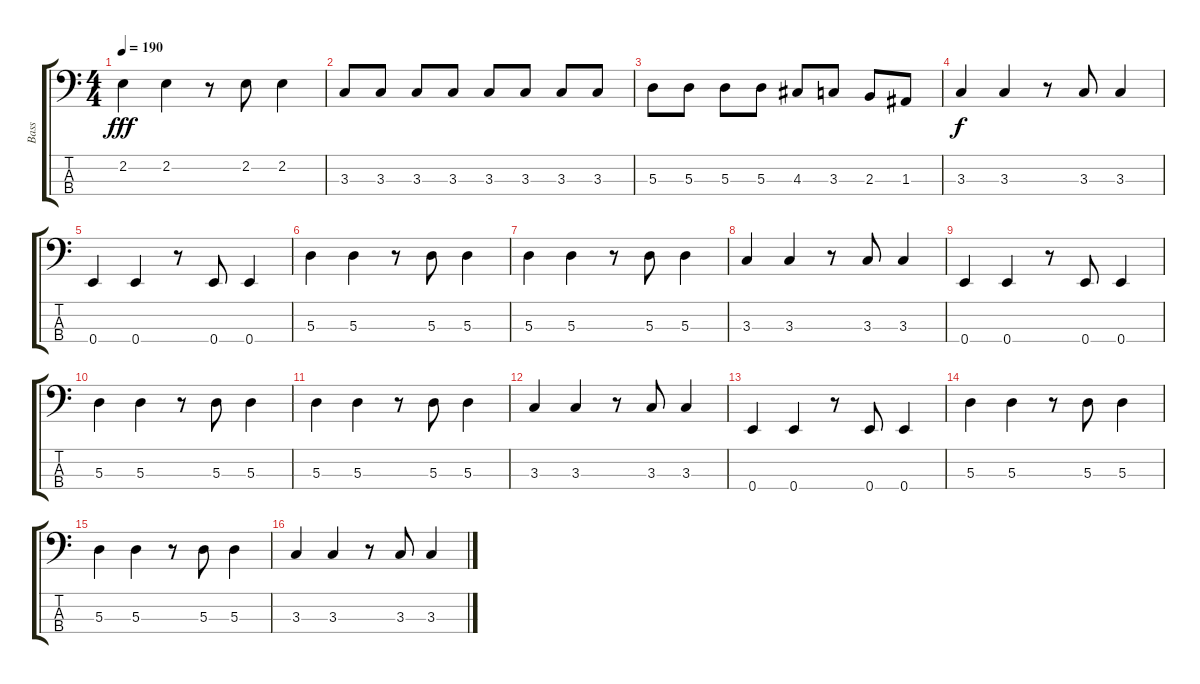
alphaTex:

\track ("Bass" "Bass") {instrument electricbassfinger}
\staff {score tabs}
\tuning (G2 D2 A1 E1) {hide}
\ts (4 4)
\tempo 190
\clef f4
\ks c
2.2.4{dy fff} 2.2.4 r.8 2.2.8 2.2.4 |
3.3.8 3.3.8 3.3.8 3.3.8 3.3.8 3.3.8 3.3.8 3.3.8 |
5.3.8 5.3.8 5.3.8 5.3.8 4.3.8 3.3.8 2.3.8 1.3.8 |
3.3.4{dy f} 3.3.4 r.8 3.3.8 3.3.4 |
0.4.4 0.4.4 r.8 0.4.8 0.4.4 |
5.3.4 5.3.4 r.8 5.3.8 5.3.4 |
5.3.4 5.3.4 r.8 5.3.8 5.3.4 |
3.3.4 3.3.4 r.8 3.3.8 3.3.4 |
0.4.4 0.4.4 r.8 0.4.8 0.4.4 |
5.3.4 5.3.4 r.8 5.3.8 5.3.4 |
5.3.4 5.3.4 r.8 5.3.8 5.3.4 |
3.3.4 3.3.4 r.8 3.3.8 3.3.4 |
0.4.4 0.4.4 r.8 0.4.8 0.4.4 |
5.3.4 5.3.4 r.8 5.3.8 5.3.4 |
5.3.4 5.3.4 r.8 5.3.8 5.3.4 |
3.3.4 3.3.4 r.8 3.3.8 3.3.4
